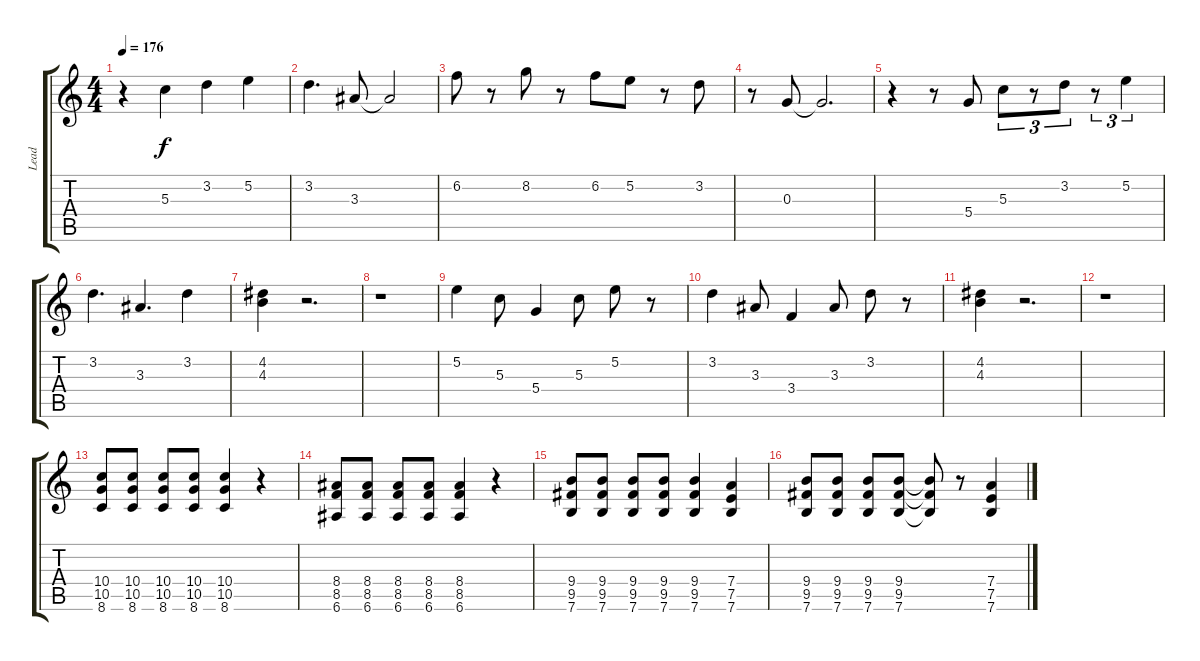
\track ("Lead" "Lead") {instrument electricguitarclean}
\staff {score tabs}
\tuning (E4 B3 G3 D3 A2 E2) {hide}
\ts (4 4)
\tempo 176
\clef g2
\ks c
r.4{dy f} 5.3.4 3.2.4 5.2.4 |
3.2.4{d} 3.3.8 3.3{t}.2 |
6.2.8 r.8 8.2.8 r.8 6.2.8 5.2.8 r.8 3.2.8 |
r.8 0.3.8 0.3{t}.2{d} |
r.4 r.8 5.4.8 5.3.8{tu (3 2)} r.8{tu (3 2)} 3.2.8{tu (3 2)} r.8{tu (3 2)} 5.2.4{tu (3 2)} |
3.2.4{d} 3.3.4{d} 3.2.4 |
(4.2 4.3).4 r.2{d} |
r.1 |
5.2.4 5.3.8 5.4.4 5.3.8 5.2.8 r.8 |
3.2.4 3.3.8 3.4.4 3.3.8 3.2.8 r.8 |
(4.2 4.3).4 r.2{d} |
r.1 |
(10.4 10.5 8.6).8 (10.4 10.5 8.6).8 (10.4 10.5 8.6).8 (10.4 10.5 8.6).8 (10.4 10.5 8.6).4 r.4 |
(8.4 8.5 6.6).8 (8.4 8.5 6.6).8 (8.4 8.5 6.6).8 (8.4 8.5 6.6).8 (8.4 8.5 6.6).4 r.4 |
(9.4 9.5 7.6).8 (9.4 9.5 7.6).8 (9.4 9.5 7.6).8 (9.4 9.5 7.6).8 (9.4 9.5 7.6).4 (7.4 7.5 7.6).4 |
(9.4 9.5 7.6).8 (9.4 9.5 7.6).8 (9.4 9.5 7.6).8 (9.4 9.5 7.6).8 (9.4{t} 9.5{t} 7.6{t}).8 r.8 (7.4 7.5 7.6).4
